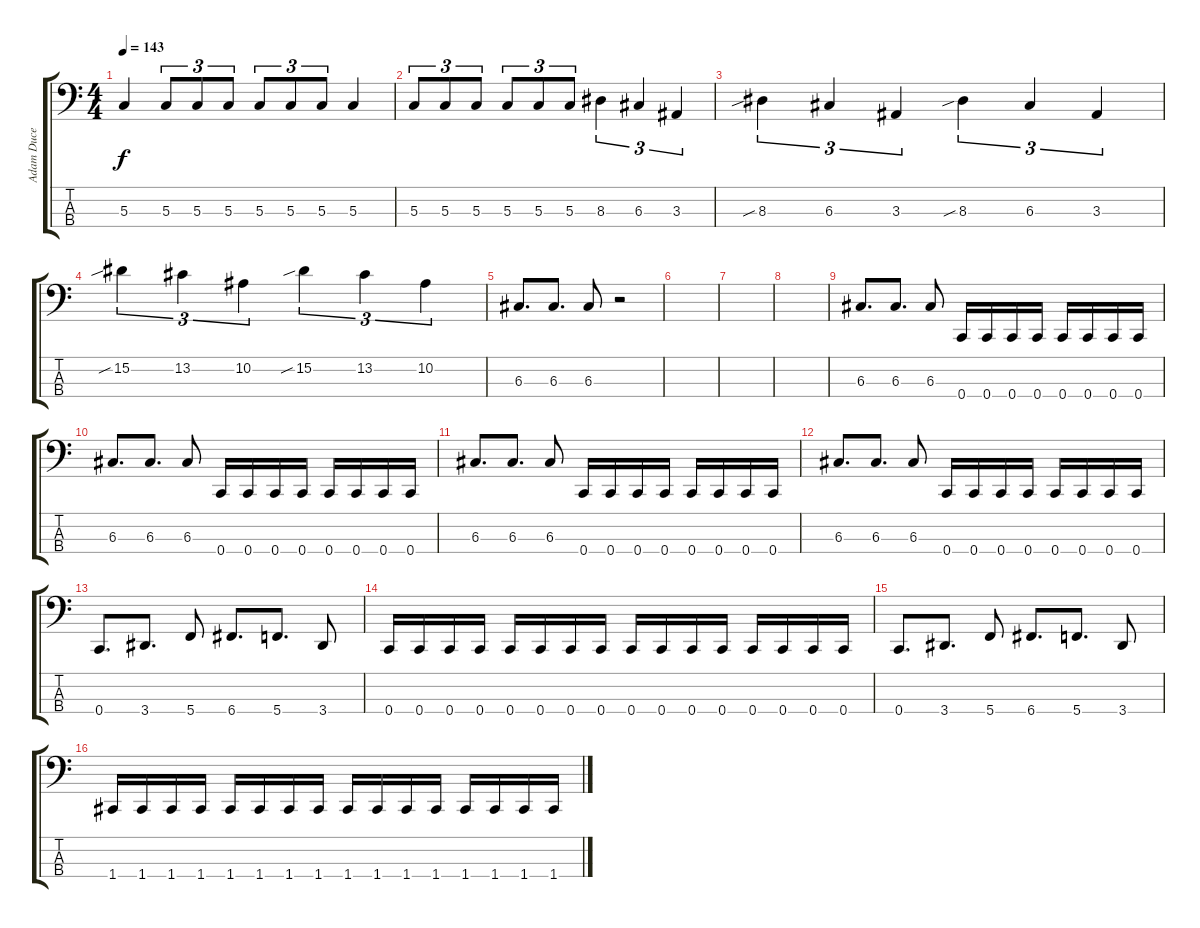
\track ("Adam Duce" "Adam Duce") {instrument electricbasspick}
\staff {score tabs}
\tuning (F2 C2 G1 C1) {hide}
\ts (4 4)
\tempo 143
\clef f4
\ks c
5.3.4{dy f} 5.3.8{tu (3 2)} 5.3.8{tu (3 2)} 5.3.8{tu (3 2)} 5.3.8{tu (3 2)} 5.3.8{tu (3 2)} 5.3.8{tu (3 2)} 5.3.4 |
5.3.8{tu (3 2)} 5.3.8{tu (3 2)} 5.3.8{tu (3 2)} 5.3.8{tu (3 2)} 5.3.8{tu (3 2)} 5.3.8{tu (3 2)} 8.3.4{tu (3 2)} 6.3.4{tu (3 2)} 3.3.4{tu (3 2)} |
8.3{sib}.4{tu (3 2)} 6.3.4{tu (3 2)} 3.3.4{tu (3 2)} 8.3{sib}.4{tu (3 2)} 6.3.4{tu (3 2)} 3.3.4{tu (3 2)} |
15.2{sib}.4{tu (3 2)} 13.2.4{tu (3 2)} 10.2.4{tu (3 2)} 15.2{sib}.4{tu (3 2)} 13.2.4{tu (3 2)} 10.2.4{tu (3 2)} |
6.3.8{d} 6.3.8{d} 6.3.8 r.2 |
|
|
|
6.3.8{d} 6.3.8{d} 6.3.8 0.4.16 0.4.16 0.4.16 0.4.16 0.4.16 0.4.16 0.4.16 0.4.16 |
6.3.8{d} 6.3.8{d} 6.3.8 0.4.16 0.4.16 0.4.16 0.4.16 0.4.16 0.4.16 0.4.16 0.4.16 |
6.3.8{d} 6.3.8{d} 6.3.8 0.4.16 0.4.16 0.4.16 0.4.16 0.4.16 0.4.16 0.4.16 0.4.16 |
6.3.8{d} 6.3.8{d} 6.3.8 0.4.16 0.4.16 0.4.16 0.4.16 0.4.16 0.4.16 0.4.16 0.4.16 |
0.4.8{d} 3.4.8{d} 5.4.8 6.4.8{d} 5.4.8{d} 3.4.8 |
0.4.16 0.4.16 0.4.16 0.4.16 0.4.16 0.4.16 0.4.16 0.4.16 0.4.16 0.4.16 0.4.16 0.4.16 0.4.16 0.4.16 0.4.16 0.4.16 |
0.4.8{d} 3.4.8{d} 5.4.8 6.4.8{d} 5.4.8{d} 3.4.8 |
1.4.16 1.4.16 1.4.16 1.4.16 1.4.16 1.4.16 1.4.16 1.4.16 1.4.16 1.4.16 1.4.16 1.4.16 1.4.16 1.4.16 1.4.16 1.4.16
